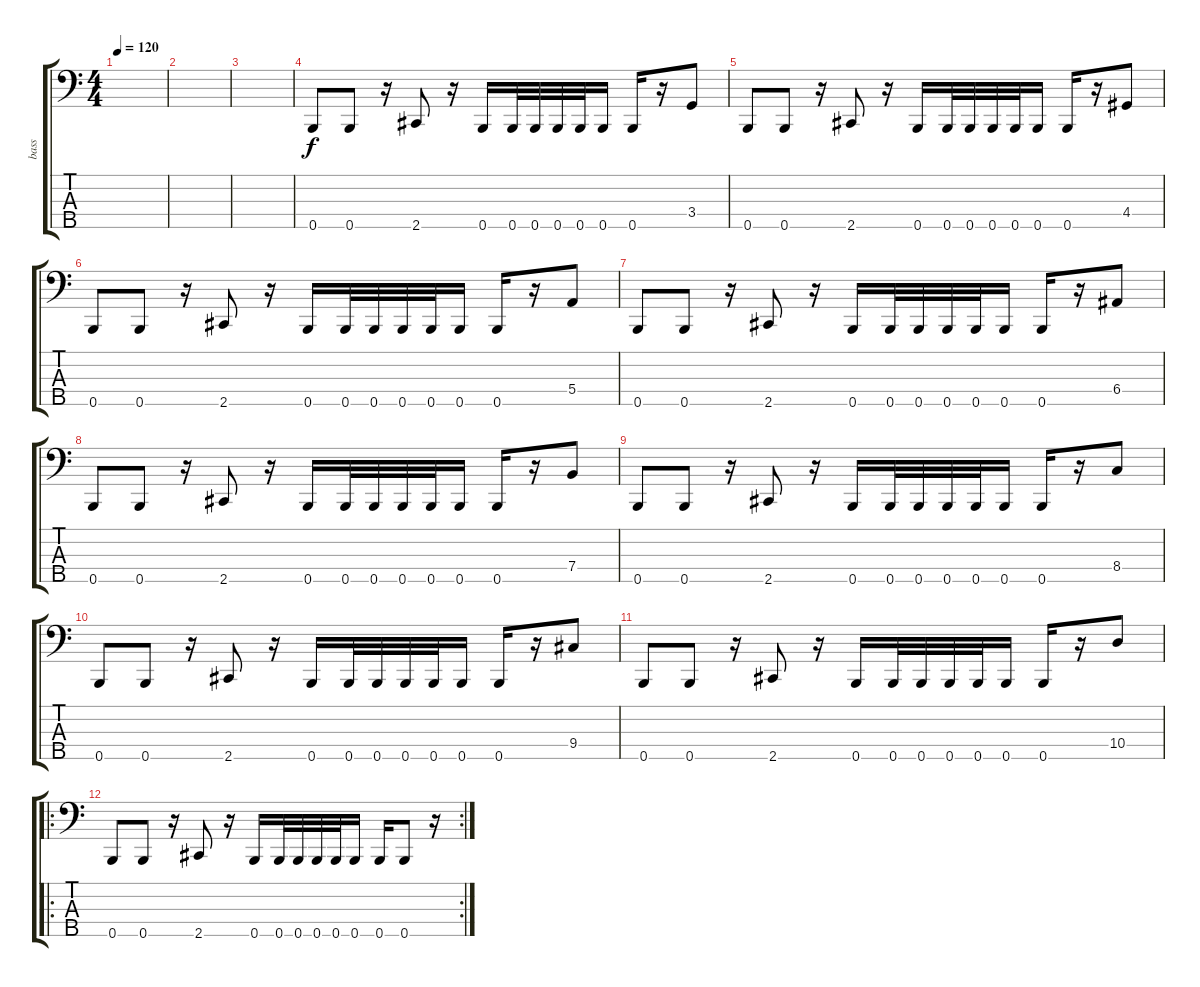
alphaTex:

\track ("bass" "bass") {instrument electricbasspick}
\staff {score tabs}
\tuning (G2 D2 A1 E1 B0) {hide}
\ts (4 4)
\tempo 120
\clef f4
\ks c
|
|
|
0.5.8 0.5.8 r.16 2.5.8 r.16 0.5.16 0.5.32 0.5.32 0.5.32 0.5.32 0.5.16 0.5.16 r.16 3.4.8 |
0.5.8 0.5.8 r.16 2.5.8 r.16 0.5.16 0.5.32 0.5.32 0.5.32 0.5.32 0.5.16 0.5.16 r.16 4.4.8 |
0.5.8 0.5.8 r.16 2.5.8 r.16 0.5.16 0.5.32 0.5.32 0.5.32 0.5.32 0.5.16 0.5.16 r.16 5.4.8 |
0.5.8 0.5.8 r.16 2.5.8 r.16 0.5.16 0.5.32 0.5.32 0.5.32 0.5.32 0.5.16 0.5.16 r.16 6.4.8 |
0.5.8 0.5.8 r.16 2.5.8 r.16 0.5.16 0.5.32 0.5.32 0.5.32 0.5.32 0.5.16 0.5.16 r.16 7.4.8 |
0.5.8 0.5.8 r.16 2.5.8 r.16 0.5.16 0.5.32 0.5.32 0.5.32 0.5.32 0.5.16 0.5.16 r.16 8.4.8 |
0.5.8 0.5.8 r.16 2.5.8 r.16 0.5.16 0.5.32 0.5.32 0.5.32 0.5.32 0.5.16 0.5.16 r.16 9.4.8 |
0.5.8 0.5.8 r.16 2.5.8 r.16 0.5.16 0.5.32 0.5.32 0.5.32 0.5.32 0.5.16 0.5.16 r.16 10.4.8 |
\ro
\rc 2
0.5.8 0.5.8 r.16 2.5.8 r.16 0.5.16 0.5.32 0.5.32 0.5.32 0.5.32 0.5.16 0.5.16 0.5.8 r.16
